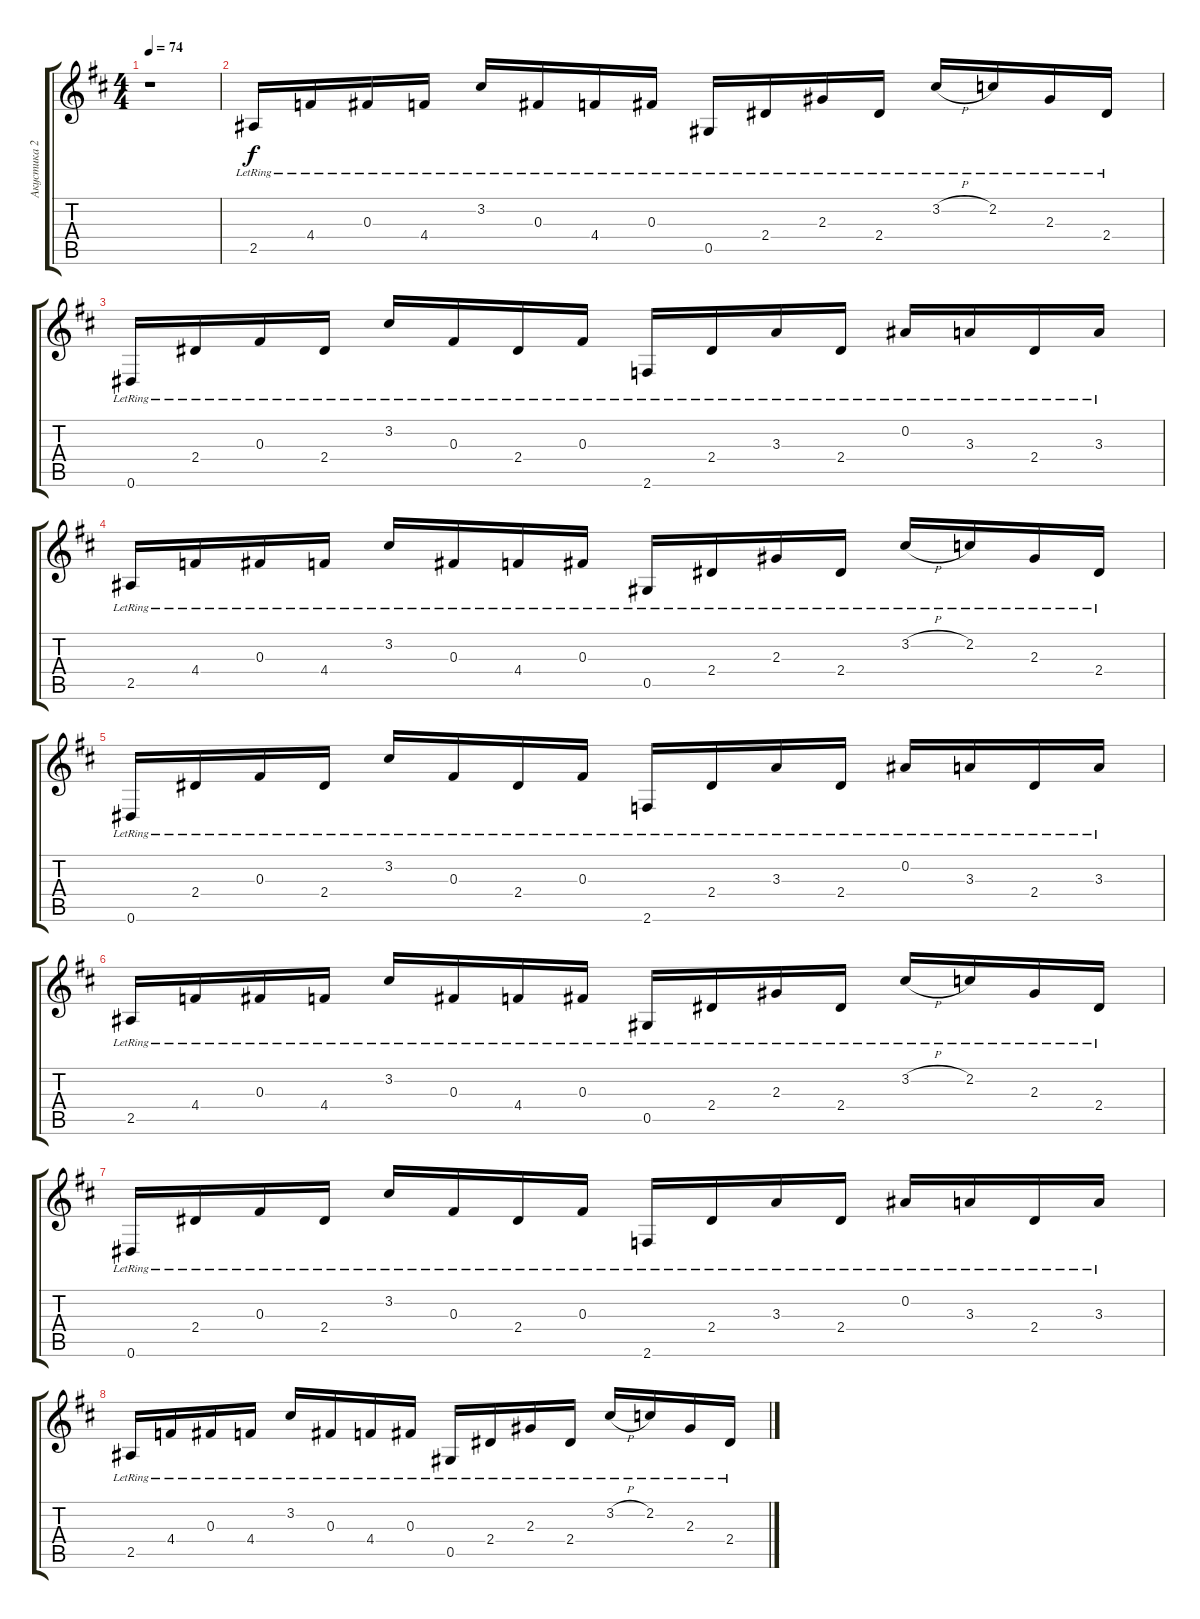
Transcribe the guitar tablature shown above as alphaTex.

\track ("Акустика 2" "Акустика 2") {instrument acousticguitarsteel}
\staff {score tabs}
\tuning (Eb4 Bb3 Gb3 Db3 Ab2 Eb2) {hide}
\ts (4 4)
\tempo 74
\clef g2
\ks d
r.1{dy f instrument acousticguitarsteel} |
2.5{lr}.16 4.4{lr}.16 0.3{lr}.16 4.4{lr}.16 3.2{lr}.16 0.3{lr}.16 4.4{lr}.16 0.3{lr}.16 0.5{lr}.16 2.4{lr}.16 2.3{lr}.16 2.4{lr}.16 3.2{h lr}.16 2.2{lr}.16 2.3{lr}.16 2.4{lr}.16 |
0.6{lr}.16 2.4{lr}.16 0.3{lr}.16 2.4{lr}.16 3.2{lr}.16 0.3{lr}.16 2.4{lr}.16 0.3{lr}.16 2.6{lr}.16 2.4{lr}.16 3.3{lr}.16 2.4{lr}.16 0.2{lr}.16 3.3{lr}.16 2.4{lr}.16 3.3{lr}.16 |
2.5{lr}.16 4.4{lr}.16 0.3{lr}.16 4.4{lr}.16 3.2{lr}.16 0.3{lr}.16 4.4{lr}.16 0.3{lr}.16 0.5{lr}.16 2.4{lr}.16 2.3{lr}.16 2.4{lr}.16 3.2{h lr}.16 2.2{lr}.16 2.3{lr}.16 2.4{lr}.16 |
0.6{lr}.16 2.4{lr}.16 0.3{lr}.16 2.4{lr}.16 3.2{lr}.16 0.3{lr}.16 2.4{lr}.16 0.3{lr}.16 2.6{lr}.16 2.4{lr}.16 3.3{lr}.16 2.4{lr}.16 0.2{lr}.16 3.3{lr}.16 2.4{lr}.16 3.3{lr}.16 |
2.5{lr}.16 4.4{lr}.16 0.3{lr}.16 4.4{lr}.16 3.2{lr}.16 0.3{lr}.16 4.4{lr}.16 0.3{lr}.16 0.5{lr}.16 2.4{lr}.16 2.3{lr}.16 2.4{lr}.16 3.2{h lr}.16 2.2{lr}.16 2.3{lr}.16 2.4{lr}.16 |
0.6{lr}.16 2.4{lr}.16 0.3{lr}.16 2.4{lr}.16 3.2{lr}.16 0.3{lr}.16 2.4{lr}.16 0.3{lr}.16 2.6{lr}.16 2.4{lr}.16 3.3{lr}.16 2.4{lr}.16 0.2{lr}.16 3.3{lr}.16 2.4{lr}.16 3.3{lr}.16 |
2.5{lr}.16 4.4{lr}.16 0.3{lr}.16 4.4{lr}.16 3.2{lr}.16 0.3{lr}.16 4.4{lr}.16 0.3{lr}.16 0.5{lr}.16 2.4{lr}.16 2.3{lr}.16 2.4{lr}.16 3.2{h lr}.16 2.2{lr}.16 2.3{lr}.16 2.4{lr}.16
